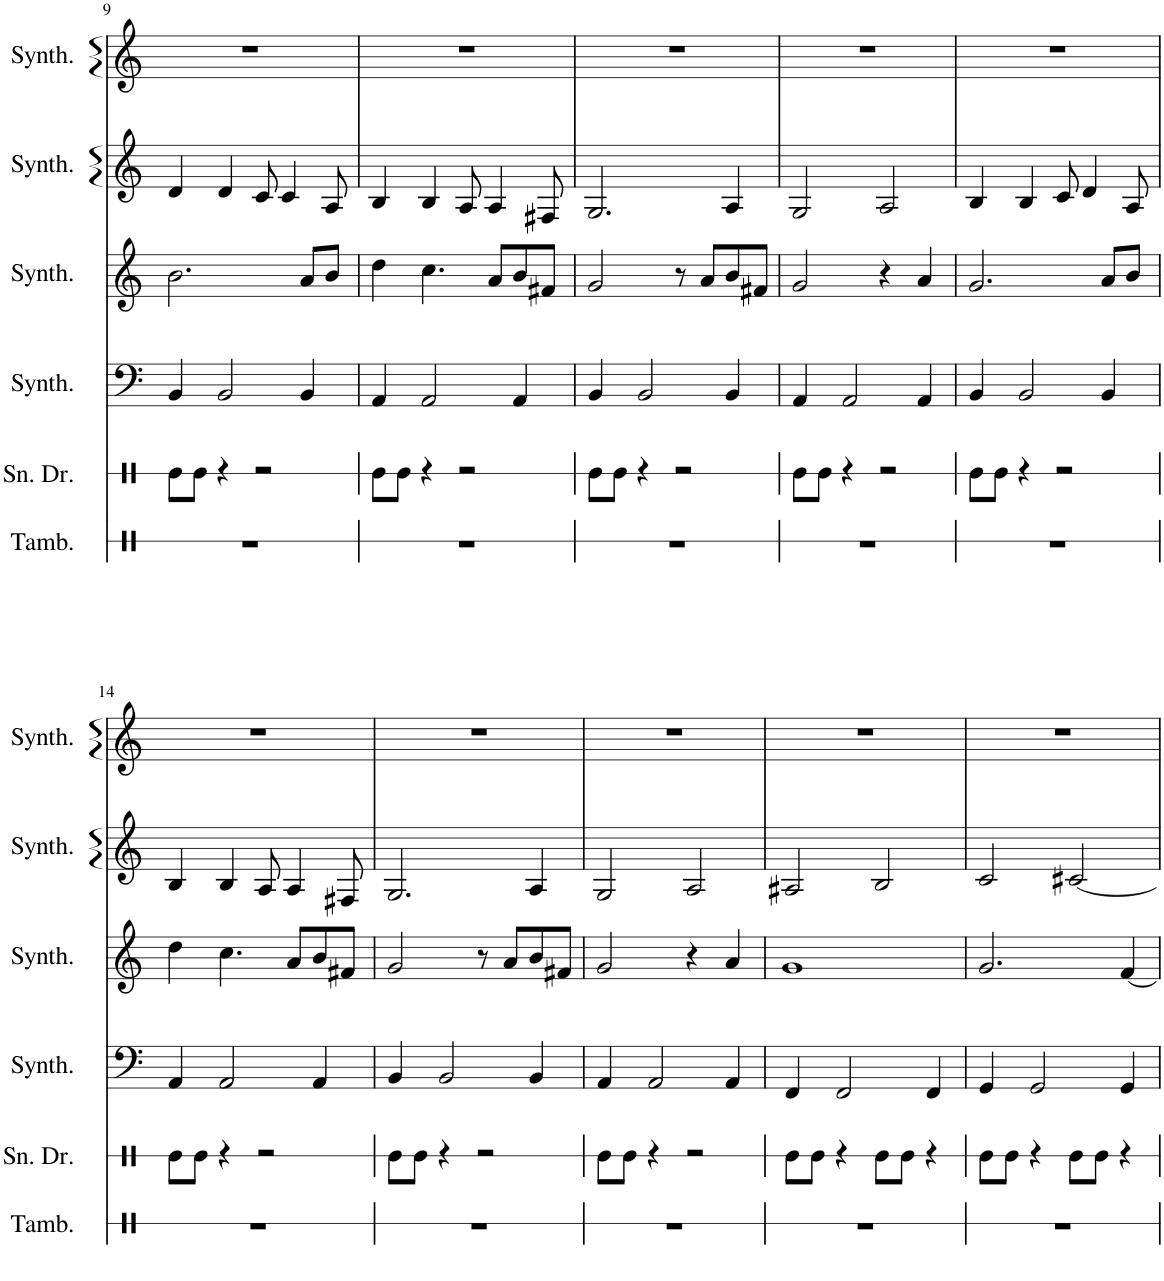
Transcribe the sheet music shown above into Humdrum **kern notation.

**kern	**kern	**kern	**kern	**kern	**kern
*part6	*part5	*part4	*part3	*part2	*part1
*staff6	*staff5	*staff4	*staff3	*staff2	*staff1
*I"Tambourine	*I"Snare Drum	*I"Saw Synthesizer	*I"Saw Synthesizer	*I"Square Synthesizer	*I"Square Synthesizer
*I'Tamb.	*I'Sn. Dr.	*I'Synth.	*I'Synth.	*I'Synth.	*I'Synth.
!!LO:PB:g=z
*clefX	*clefX	*clefF4	*clefG2	*clefG2	*clefG2
*k[]	*k[]	*k[]	*k[]	*k[]	*k[]
*M4/4	*M4/4	*M4/4	*M4/4	*M4/4	*M4/4
=9	=9	=9	=9	=9	=9
1r	8Re\L	4BB/	2.b\	4d/	1r
.	8Re\J	.	.	.	.
.	4r	2BB/	.	4d/	.
.	2r	.	.	8c/	.
.	.	.	.	4c/	.
.	.	4BB/	8a/L	.	.
.	.	.	8b/J	8A/	.
=10	=10	=10	=10	=10	=10
1r	8Re\L	4AA/	4dd\	4B/	1r
.	8Re\J	.	.	.	.
.	4r	2AA/	4.cc\	4B/	.
.	2r	.	.	8A/	.
.	.	.	8a/L	4A/	.
.	.	4AA/	8b/	.	.
.	.	.	8f#X/J	8F#X/	.
=11	=11	=11	=11	=11	=11
1r	8Re\L	4BB/	2g/	2.G/	1r
.	8Re\J	.	.	.	.
.	4r	2BB/	.	.	.
.	2r	.	8r	.	.
.	.	.	8a/L	.	.
.	.	4BB/	8b/	4A/	.
.	.	.	8f#X/J	.	.
=12	=12	=12	=12	=12	=12
1r	8Re\L	4AA/	2g/	2G/	1r
.	8Re\J	.	.	.	.
.	4r	2AA/	.	.	.
.	2r	.	4r	2A/	.
.	.	4AA/	4a/	.	.
=13	=13	=13	=13	=13	=13
1r	8Re\L	4BB/	2.g/	4B/	1r
.	8Re\J	.	.	.	.
.	4r	2BB/	.	4B/	.
.	2r	.	.	8c/	.
.	.	.	.	4d/	.
.	.	4BB/	8a/L	.	.
.	.	.	8b/J	8A/	.
!!LO:LB:g=z
=14	=14	=14	=14	=14	=14
1r	8Re\L	4AA/	4dd\	4B/	1r
.	8Re\J	.	.	.	.
.	4r	2AA/	4.cc\	4B/	.
.	2r	.	.	8A/	.
.	.	.	8a/L	4A/	.
.	.	4AA/	8b/	.	.
.	.	.	8f#X/J	8F#X/	.
=15	=15	=15	=15	=15	=15
1r	8Re\L	4BB/	2g/	2.G/	1r
.	8Re\J	.	.	.	.
.	4r	2BB/	.	.	.
.	2r	.	8r	.	.
.	.	.	8a/L	.	.
.	.	4BB/	8b/	4A/	.
.	.	.	8f#X/J	.	.
=16	=16	=16	=16	=16	=16
1r	8Re\L	4AA/	2g/	2G/	1r
.	8Re\J	.	.	.	.
.	4r	2AA/	.	.	.
.	2r	.	4r	2A/	.
.	.	4AA/	4a/	.	.
=17	=17	=17	=17	=17	=17
1r	8Re\L	4FF/	1g	2A#X/	1r
.	8Re\J	.	.	.	.
.	4r	2FF/	.	.	.
.	8Re\L	.	.	2B/	.
.	8Re\J	.	.	.	.
.	4r	4FF/	.	.	.
=18	=18	=18	=18	=18	=18
1r	8Re\L	4GG/	2.g/	2c/	1r
.	8Re\J	.	.	.	.
.	4r	2GG/	.	.	.
.	8Re\L	.	.	[2c#X/	.
.	8Re\J	.	.	.	.
.	4r	4GG/	[4f/	.	.
=	=	=	=	=	=
*-	*-	*-	*-	*-	*-
